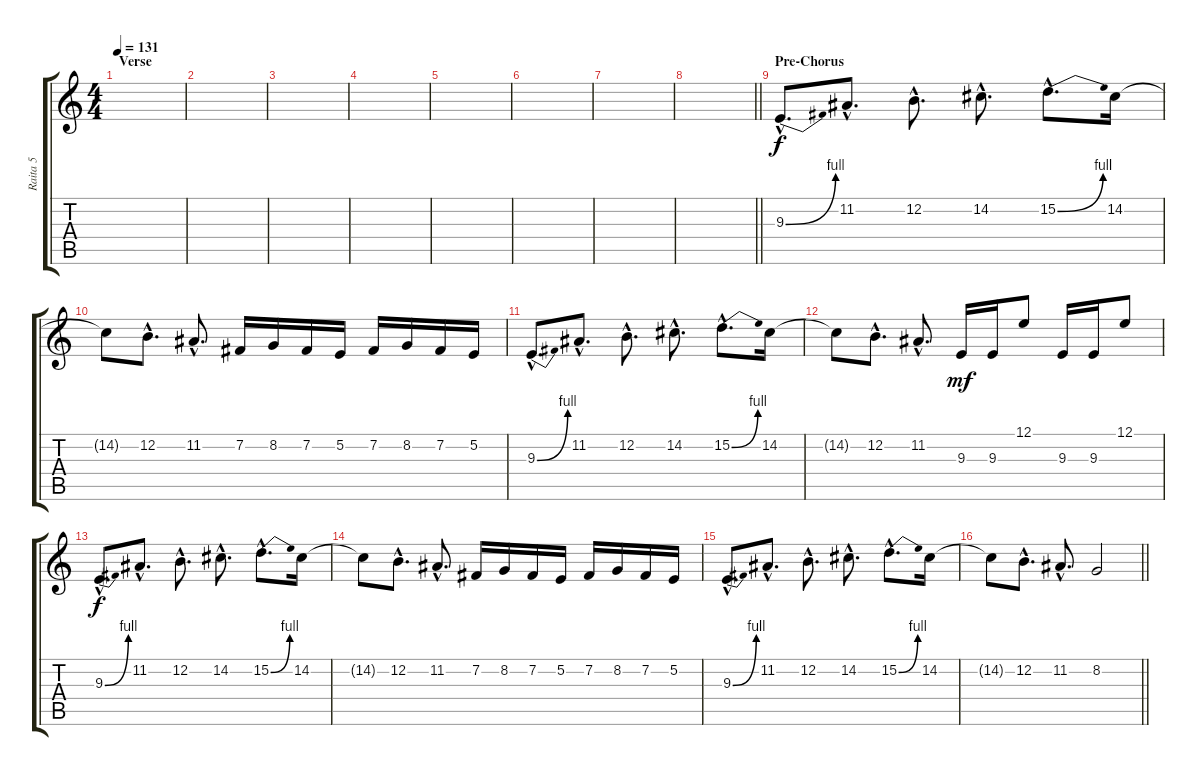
\track ("Raita 5" "Raita 5") {instrument lead2sawtooth}
\staff {score tabs}
\tuning (E4 B3 G3 D3 A2 E2) {hide}
\ts (4 4)
\section ("" "Verse")
\tempo 131
\clef g2
\ks c
|
|
|
|
|
|
|
\barLineRight lightlight
|
\section ("" "Pre-Chorus")
9.3{be (bend 0 0 60 4) hac}.8{d} 11.2{hac}.8{d} 12.2{hac}.8{d} 14.2{hac}.8{d} 15.2{be (bend 0 0 60 4) hac}.8{d} 14.2.16 |
14.2{t}.8 12.2{hac}.8{d} 11.2{hac}.8{d} 7.2.16 8.2.16 7.2.16 5.2.16 7.2.16 8.2.16 7.2.16 5.2.16 |
9.3{be (bend 0 0 60 4) hac}.8{d} 11.2{hac}.8{d} 12.2{hac}.8{d} 14.2{hac}.8{d} 15.2{be (bend 0 0 60 4) hac}.8{d} 14.2.16 |
14.2{t}.8 12.2{hac}.8{d} 11.2{hac}.8{d} 9.3.16{dy mf} 9.3.16 12.1.8 9.3.16 9.3.16 12.1.8 |
9.3{be (bend 0 0 60 4) hac}.8{d dy f} 11.2{hac}.8{d} 12.2{hac}.8{d} 14.2{hac}.8{d} 15.2{be (bend 0 0 60 4) hac}.8{d} 14.2.16 |
14.2{t}.8 12.2{hac}.8{d} 11.2{hac}.8{d} 7.2.16 8.2.16 7.2.16 5.2.16 7.2.16 8.2.16 7.2.16 5.2.16 |
9.3{be (bend 0 0 60 4) hac}.8{d} 11.2{hac}.8{d} 12.2{hac}.8{d} 14.2{hac}.8{d} 15.2{be (bend 0 0 60 4) hac}.8{d} 14.2.16 |
\barLineRight lightlight
14.2{t}.8 12.2{hac}.8{d} 11.2{hac}.8{d} 8.2.2
